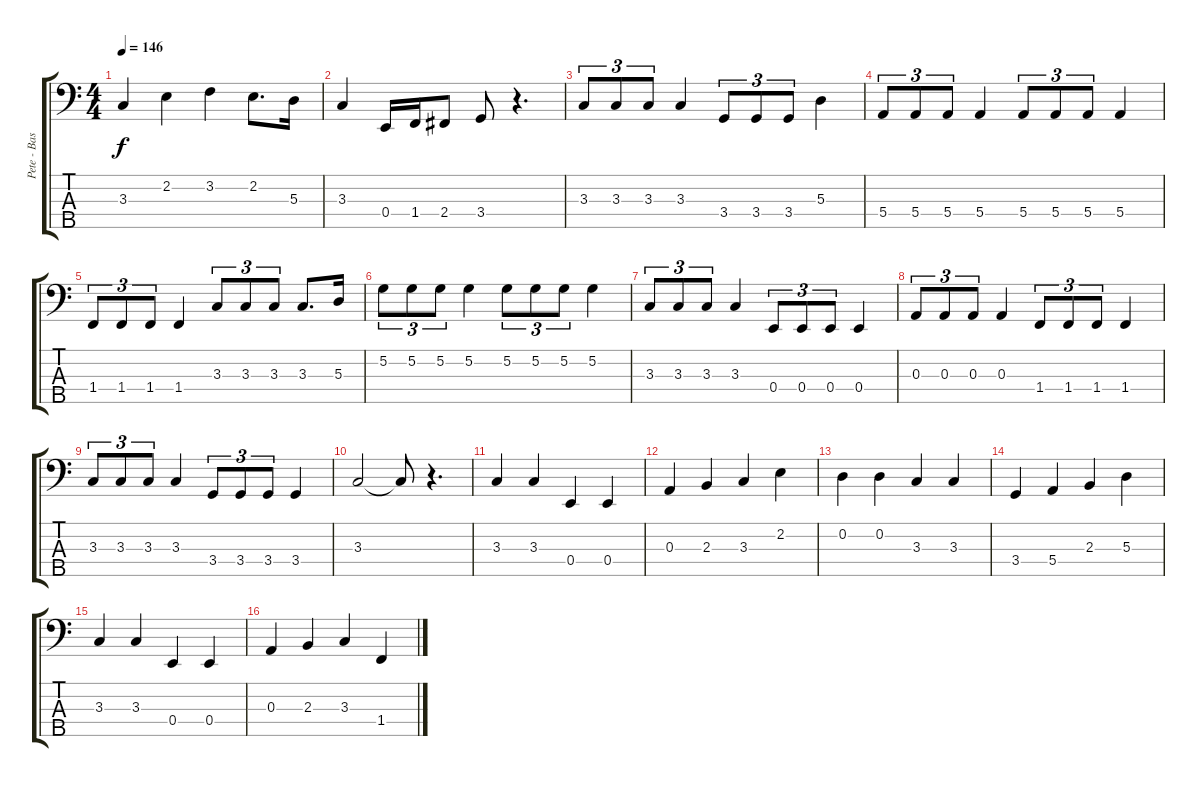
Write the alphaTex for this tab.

\track ("Pete - Bass" "Pete - Bas") {instrument electricbassfinger}
\staff {score tabs}
\tuning (G2 D2 A1 E1 B0) {hide}
\ts (4 4)
\tempo 146
\clef f4
\ks c
3.3.4{dy f} 2.2.4 3.2.4 2.2.8{d} 5.3.16 |
3.3.4 0.4.16 1.4.16 2.4.8 3.4.8 r.4{d} |
3.3.8{tu (3 2)} 3.3.8{tu (3 2)} 3.3.8{tu (3 2)} 3.3.4 3.4.8{tu (3 2)} 3.4.8{tu (3 2)} 3.4.8{tu (3 2)} 5.3.4 |
5.4.8{tu (3 2)} 5.4.8{tu (3 2)} 5.4.8{tu (3 2)} 5.4.4 5.4.8{tu (3 2)} 5.4.8{tu (3 2)} 5.4.8{tu (3 2)} 5.4.4 |
1.4.8{tu (3 2)} 1.4.8{tu (3 2)} 1.4.8{tu (3 2)} 1.4.4 3.3.8{tu (3 2)} 3.3.8{tu (3 2)} 3.3.8{tu (3 2)} 3.3.8{d} 5.3.16 |
5.2.8{tu (3 2)} 5.2.8{tu (3 2)} 5.2.8{tu (3 2)} 5.2.4 5.2.8{tu (3 2)} 5.2.8{tu (3 2)} 5.2.8{tu (3 2)} 5.2.4 |
3.3.8{tu (3 2)} 3.3.8{tu (3 2)} 3.3.8{tu (3 2)} 3.3.4 0.4.8{tu (3 2)} 0.4.8{tu (3 2)} 0.4.8{tu (3 2)} 0.4.4 |
0.3.8{tu (3 2)} 0.3.8{tu (3 2)} 0.3.8{tu (3 2)} 0.3.4 1.4.8{tu (3 2)} 1.4.8{tu (3 2)} 1.4.8{tu (3 2)} 1.4.4 |
3.3.8{tu (3 2)} 3.3.8{tu (3 2)} 3.3.8{tu (3 2)} 3.3.4 3.4.8{tu (3 2)} 3.4.8{tu (3 2)} 3.4.8{tu (3 2)} 3.4.4 |
3.3.2 3.3{t}.8 r.4{d} |
3.3.4 3.3.4 0.4.4 0.4.4 |
0.3.4 2.3.4 3.3.4 2.2.4 |
0.2.4 0.2.4 3.3.4 3.3.4 |
3.4.4 5.4.4 2.3.4 5.3.4 |
3.3.4 3.3.4 0.4.4 0.4.4 |
0.3.4 2.3.4 3.3.4 1.4.4
